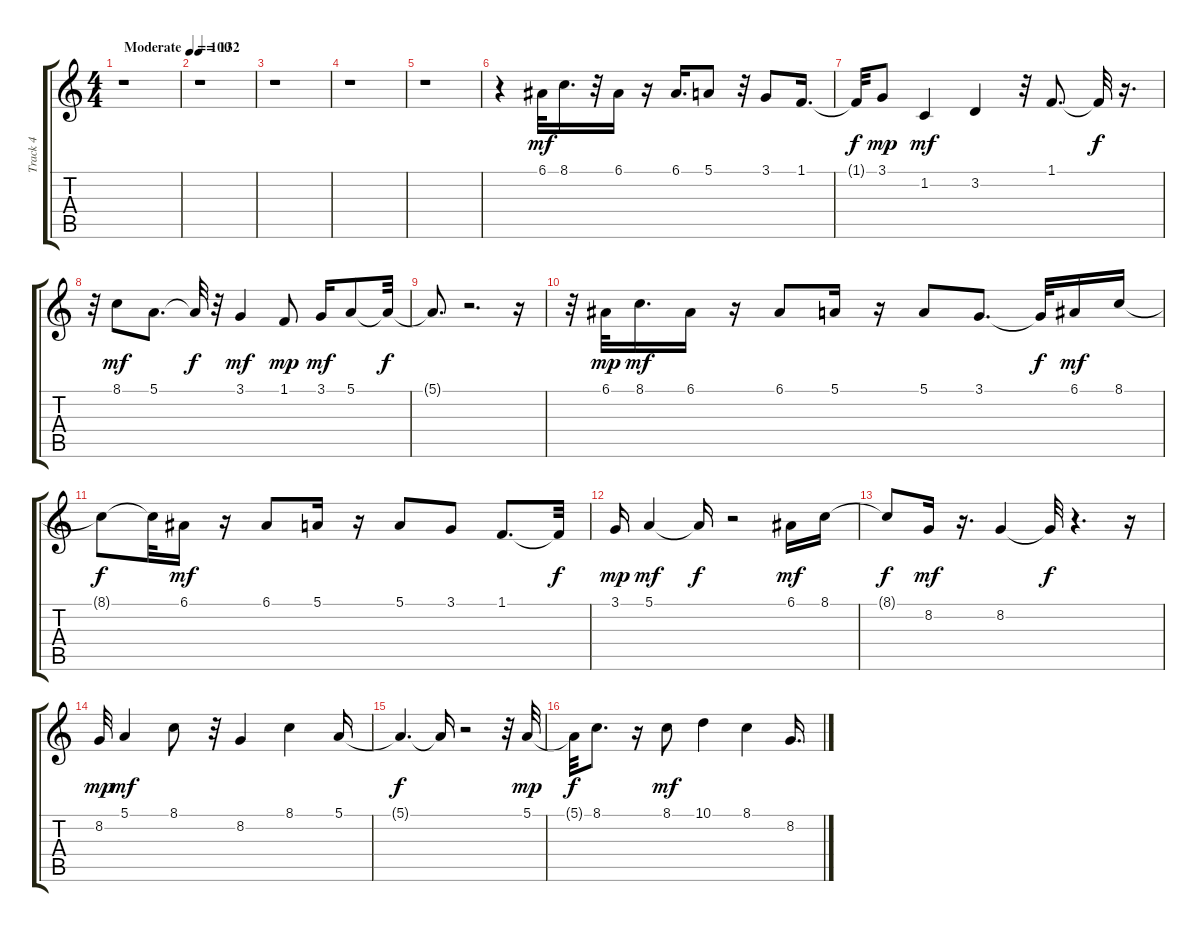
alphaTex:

\track ("Track 4" "Track 4") {instrument voiceoohs}
\staff {score tabs}
\tuning (E4 B3 G3 D3 A2 E2) {hide}
\ts (4 4)
\tempo (100 "Moderate")
\clef g2
\ks c
r.1{dy mf instrument voiceoohs} |
\tempo 132
r.1 |
r.1 |
r.1 |
r.1 |
r.4 6.1.32{instrument voiceoohs} 8.1.16{d} r.32 6.1.16 r.16 6.1.16{d} 5.1.8 r.32 3.1.8 1.1.16{d} |
1.1{t}.32{dy f} 3.1.8{dy mp} 1.2.4{dy mf} 3.2.4 r.32 1.1.8{d} 1.1{t}.32{dy f} r.16{d} |
r.32 8.1.8{dy mf} 5.1.8{d} 5.1{t}.32{dy f} r.32 3.1.4{dy mf} 1.1.8{dy mp} 3.1.16{dy mf} 5.1.8 5.1{t}.32{dy f} |
5.1{t}.8{d} r.2{d} r.16 |
r.32 6.1.32{dy mp} 8.1.16{d dy mf} 6.1.16 r.16 6.1.8 5.1.16 r.16 5.1.8 3.1.8{d} 3.1{t}.32{dy f} 6.1.16{dy mf} 8.1.16 |
8.1{t}.8{dy f} 8.1{t}.32 6.1.16{dy mf} r.16 6.1.8 5.1.16 r.16 5.1.8 3.1.8 1.1.8{d} 1.1{t}.32{dy f} |
3.1.16{dy mp} 5.1.4{dy mf} 5.1{t}.16{dy f} r.2 6.1.16{dy mf} 8.1.16 |
8.1{t}.8{dy f} 8.2.16{dy mf} r.16{d} 8.2.4 8.2{t}.32{dy f} r.4{d} r.16 |
8.2.32{dy mp} 5.1.4{dy mf} 8.1.8 r.32 8.2.4 8.1.4 5.1.16 |
5.1{t}.4{d dy f} 5.1{t}.16 r.2 r.32 5.1.32{dy mp} |
5.1{t}.32{dy f} 8.1.8{d} r.16 8.1.8{dy mf} 10.1.4 8.1.4 8.2.16{d}
